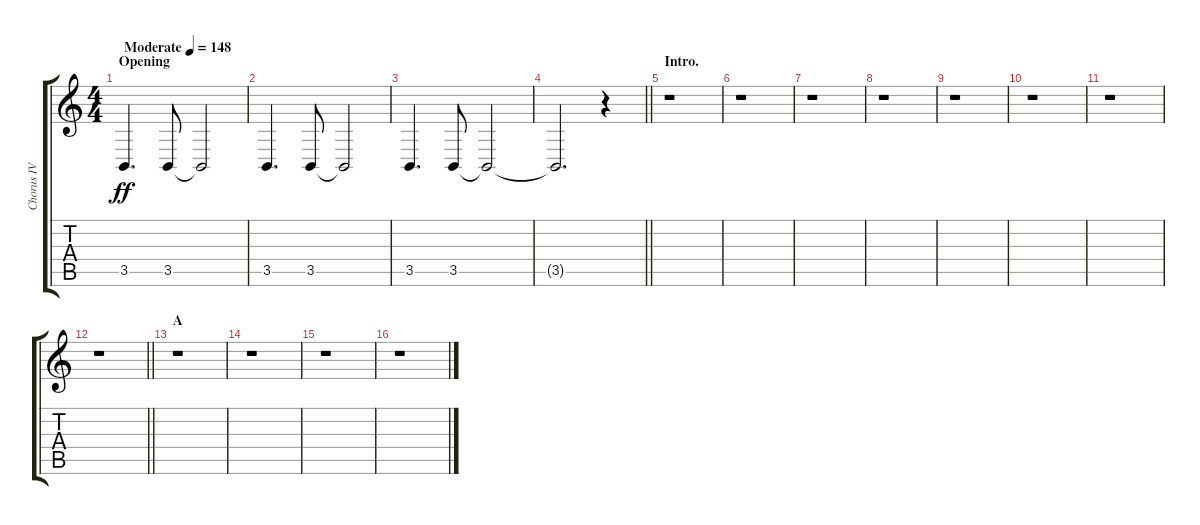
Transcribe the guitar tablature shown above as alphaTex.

\track ("Chorus IV" "Chorus IV") {instrument voiceoohs}
\staff {score tabs}
\tuning (Eb4 Bb3 Gb3 Db3 Ab2 Eb2) {hide}
\ts (4 4)
\section ("" "Opening")
\tempo (148 "Moderate")
\clef g2
\ks c
3.5.4{d dy ff instrument voiceoohs} 3.5.8 3.5{t}.2 |
3.5.4{d} 3.5.8 3.5{t}.2 |
3.5.4{d} 3.5.8 3.5{t}.2 |
\barLineRight lightlight
3.5{t}.2{d} r.4 |
\section ("" "Intro.")
r.1 |
r.1 |
r.1 |
r.1 |
r.1 |
r.1 |
r.1 |
\barLineRight lightlight
r.1 |
\section ("" "A")
r.1 |
r.1 |
r.1 |
r.1
